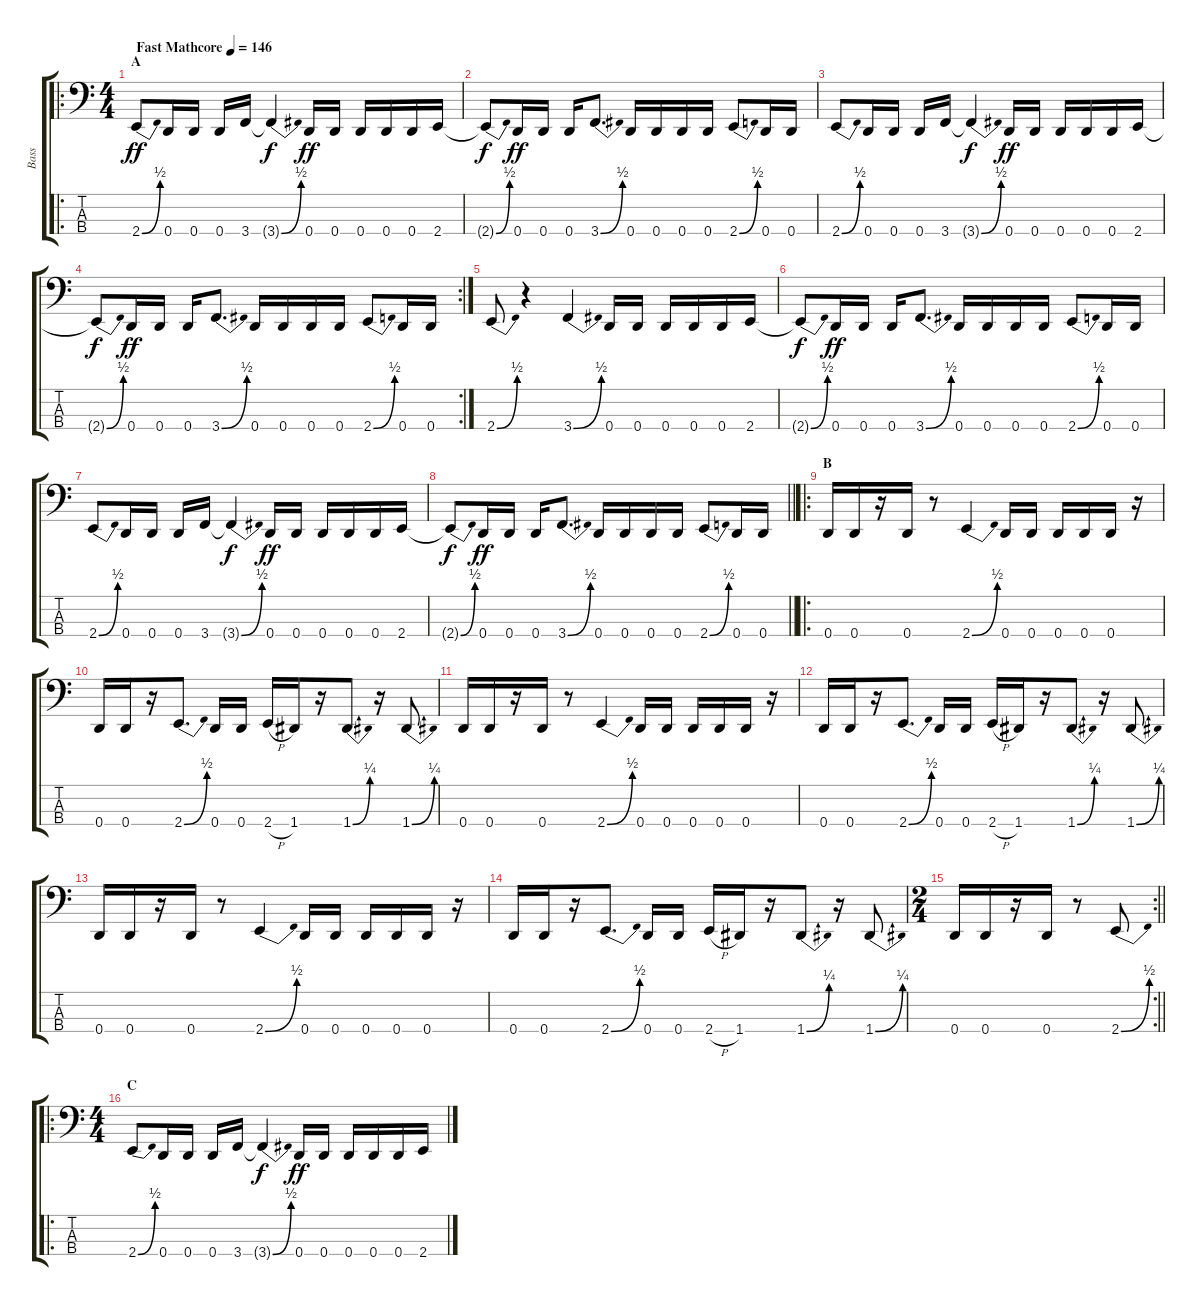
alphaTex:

\track ("Bass" "Bass") {instrument electricbasspick}
\staff {score tabs}
\tuning (G2 D2 A1 D1) {hide}
\ro
\ts (4 4)
\section ("" "A")
\tempo (146 "Fast Mathcore")
\clef f4
\ks c
2.4{be (bend 0 0 60 2)}.8{dy ff instrument electricbasspick} 0.4.16 0.4.16 0.4.16 3.4.16 3.4{be (bend 0 0 60 2) t}.4{dy f} 0.4.16{dy ff} 0.4.16 0.4.16 0.4.16 0.4.16 2.4.16 |
2.4{be (bend 0 0 60 2) t}.8{dy f} 0.4.16{dy ff} 0.4.16 0.4.16 3.4{be (bend 0 0 60 2)}.8{d} 0.4.16 0.4.16 0.4.16 0.4.16 2.4{be (bend 0 0 60 2)}.8 0.4.16 0.4.16 |
2.4{be (bend 0 0 60 2)}.8 0.4.16 0.4.16 0.4.16 3.4.16 3.4{be (bend 0 0 60 2) t}.4{dy f} 0.4.16{dy ff} 0.4.16 0.4.16 0.4.16 0.4.16 2.4.16 |
\rc 2
2.4{be (bend 0 0 60 2) t}.8{dy f} 0.4.16{dy ff} 0.4.16 0.4.16 3.4{be (bend 0 0 60 2)}.8{d} 0.4.16 0.4.16 0.4.16 0.4.16 2.4{be (bend 0 0 60 2)}.8 0.4.16 0.4.16 |
2.4{be (bend 0 0 60 2)}.8 r.4 3.4{be (bend 0 0 60 2)}.4 0.4.16 0.4.16 0.4.16 0.4.16 0.4.16 2.4.16 |
2.4{be (bend 0 0 60 2) t}.8{dy f} 0.4.16{dy ff} 0.4.16 0.4.16 3.4{be (bend 0 0 60 2)}.8{d} 0.4.16 0.4.16 0.4.16 0.4.16 2.4{be (bend 0 0 60 2)}.8 0.4.16 0.4.16 |
2.4{be (bend 0 0 60 2)}.8 0.4.16 0.4.16 0.4.16 3.4.16 3.4{be (bend 0 0 60 2) t}.4{dy f} 0.4.16{dy ff} 0.4.16 0.4.16 0.4.16 0.4.16 2.4.16 |
\barLineRight lightlight
2.4{be (bend 0 0 60 2) t}.8{dy f} 0.4.16{dy ff} 0.4.16 0.4.16 3.4{be (bend 0 0 60 2)}.8{d} 0.4.16 0.4.16 0.4.16 0.4.16 2.4{be (bend 0 0 60 2)}.8 0.4.16 0.4.16 |
\ro
\section ("" "B")
0.4.16 0.4.16 r.16 0.4.16 r.8 2.4{be (bend 0 0 60 2)}.4 0.4.16 0.4.16 0.4.16 0.4.16 0.4.16 r.16 |
0.4.16 0.4.16 r.16 2.4{be (bend 0 0 60 2)}.8{d} 0.4.16 0.4.16 2.4{h}.16 1.4.16 r.16 1.4{be (bend 0 0 60 1)}.8 r.16 1.4{be (bend 0 0 60 1)}.8 |
0.4.16 0.4.16 r.16 0.4.16 r.8 2.4{be (bend 0 0 60 2)}.4 0.4.16 0.4.16 0.4.16 0.4.16 0.4.16 r.16 |
0.4.16 0.4.16 r.16 2.4{be (bend 0 0 60 2)}.8{d} 0.4.16 0.4.16 2.4{h}.16 1.4.16 r.16 1.4{be (bend 0 0 60 1)}.8 r.16 1.4{be (bend 0 0 60 1)}.8 |
0.4.16 0.4.16 r.16 0.4.16 r.8 2.4{be (bend 0 0 60 2)}.4 0.4.16 0.4.16 0.4.16 0.4.16 0.4.16 r.16 |
0.4.16 0.4.16 r.16 2.4{be (bend 0 0 60 2)}.8{d} 0.4.16 0.4.16 2.4{h}.16 1.4.16 r.16 1.4{be (bend 0 0 60 1)}.8 r.16 1.4{be (bend 0 0 60 1)}.8 |
\rc 2
\ts (2 4)
\barLineRight lightlight
0.4.16 0.4.16 r.16 0.4.16 r.8 2.4{be (bend 0 0 60 2)}.8 |
\ro
\ts (4 4)
\section ("" "C")
2.4{be (bend 0 0 60 2)}.8 0.4.16 0.4.16 0.4.16 3.4.16 3.4{be (bend 0 0 60 2) t}.4{dy f} 0.4.16{dy ff} 0.4.16 0.4.16 0.4.16 0.4.16 2.4.16
